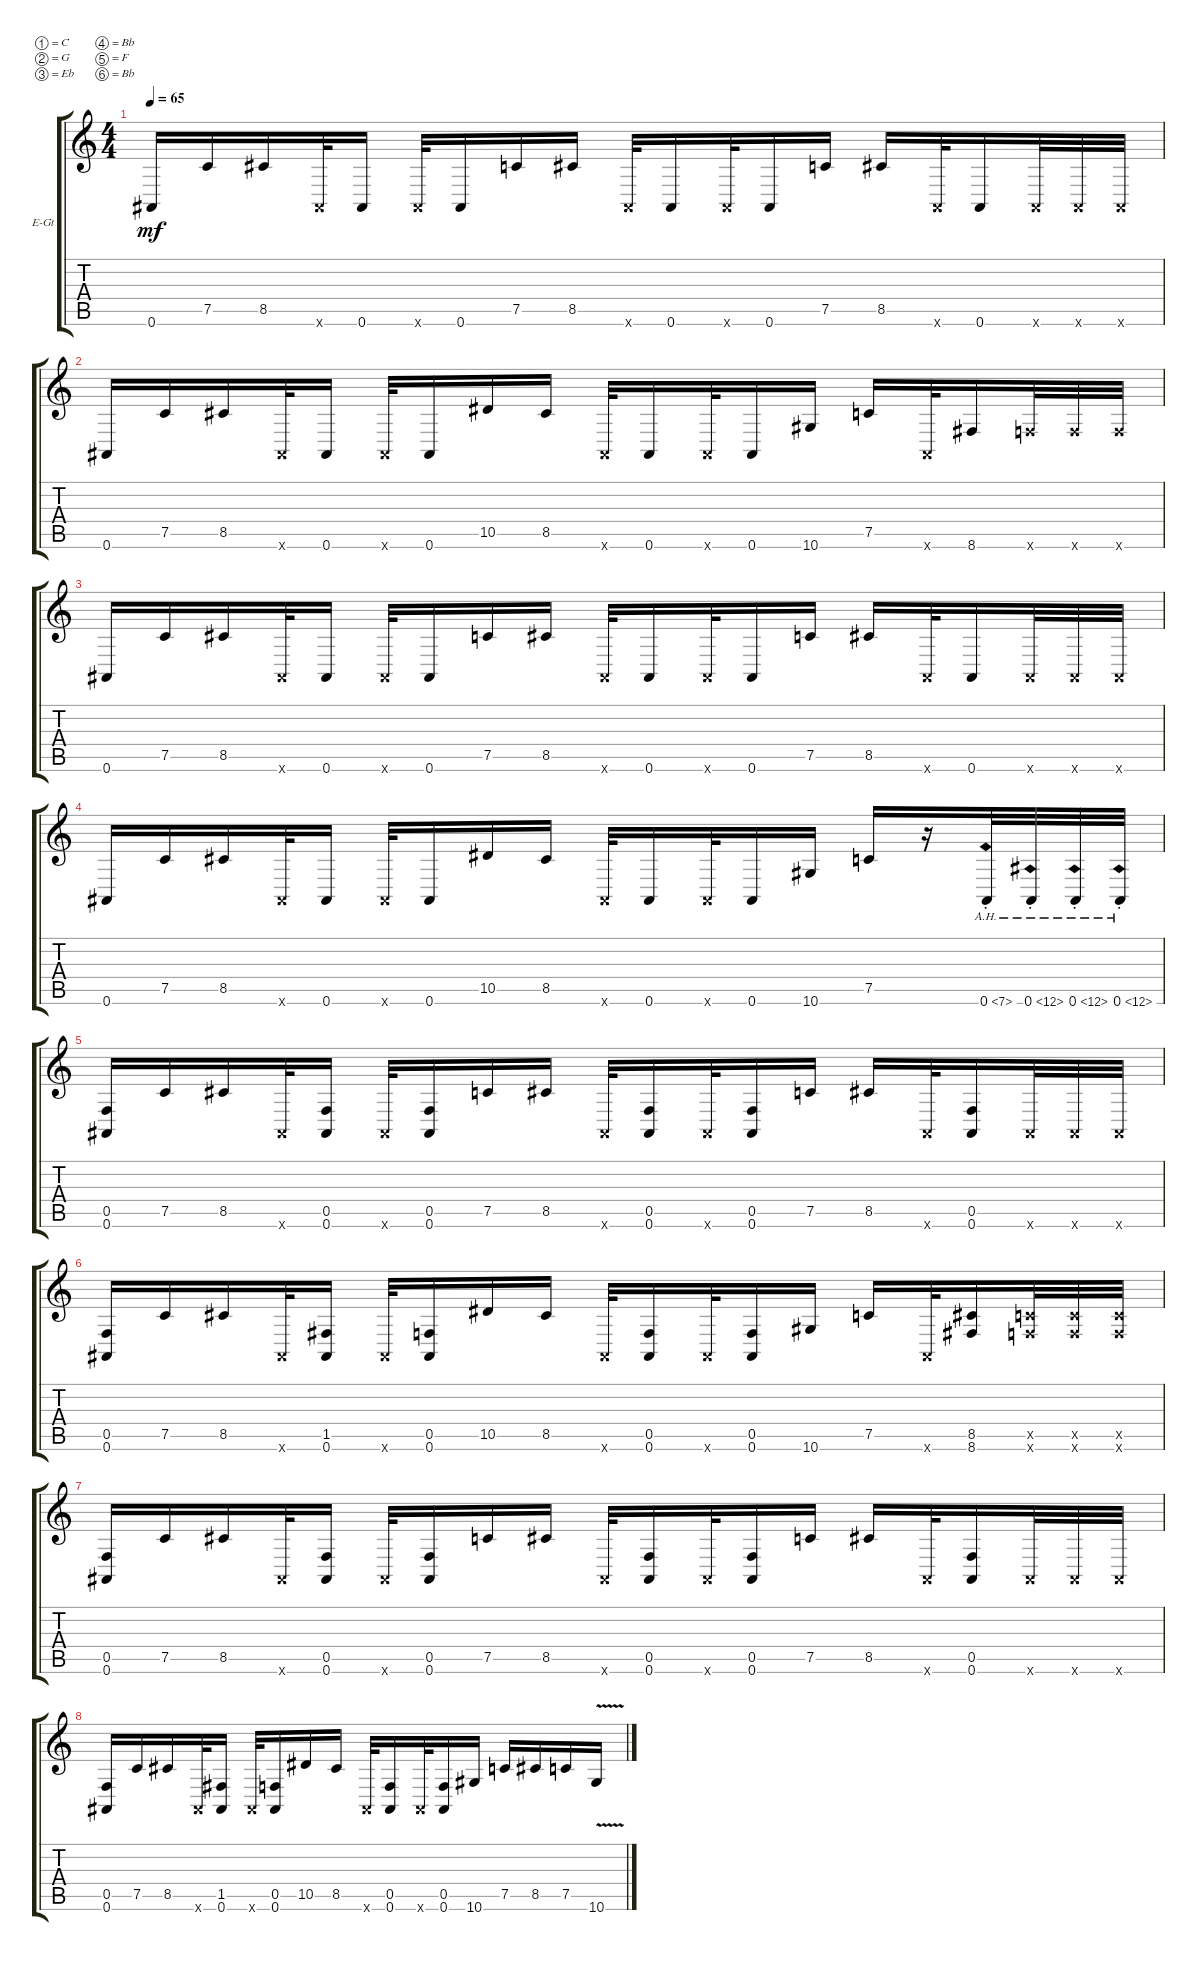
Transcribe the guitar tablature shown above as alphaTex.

\defaultSystemsLayout 4
\bracketExtendMode groupsimilarinstruments
\firstSystemTrackNameOrientation horizontal
\otherSystemsTrackNameOrientation horizontal
\track ("Electric Guitar" "E-Gt") {instrument distortionguitar}
\staff {score tabs}
\tuning (C4 G3 Eb3 Bb2 F2 Bb1)
\ts (4 4)
\tempo 65
\clef g2
\ks c
0.6.16{dy mf instrument distortionguitar} 7.5.16 8.5.16 0.6{x}.32 0.6.16 0.6{x}.32 0.6.16 7.5.16 8.5.16 0.6{x}.32 0.6.16 0.6{x}.32 0.6.16 7.5.16 8.5.16 0.6{x}.32 0.6.16 0.6{x}.32 0.6{x}.32 0.6{x}.32 |
0.6.16 7.5.16 8.5.16 0.6{x}.32 0.6.16 0.6{x}.32 0.6.16 10.5.16 8.5.16 0.6{x}.32 0.6.16 0.6{x}.32 0.6.16 10.6.16 7.5.16 0.6{x}.32 8.6.16 7.6{x}.32 7.6{x}.32 7.6{x}.32 |
0.6.16 7.5.16 8.5.16 0.6{x}.32 0.6.16 0.6{x}.32 0.6.16 7.5.16 8.5.16 0.6{x}.32 0.6.16 0.6{x}.32 0.6.16 7.5.16 8.5.16 0.6{x}.32 0.6.16 0.6{x}.32 0.6{x}.32 0.6{x}.32 |
0.6.16 7.5.16 8.5.16 0.6{x}.32 0.6.16 0.6{x}.32 0.6.16 10.5.16 8.5.16 0.6{x}.32 0.6.16 0.6{x}.32 0.6.16 10.6.16 7.5.16 r.16 0.6{ah 7 st}.32 0.6{ah 12 st}.32 0.6{ah 12 st}.32 0.6{ah 12 st}.32 |
(0.6 0.5).16 7.5.16 8.5.16 0.6{x}.32 (0.6 0.5).16 0.6{x}.32 (0.6 0.5).16 7.5.16 8.5.16 0.6{x}.32 (0.6 0.5).16 0.6{x}.32 (0.6 0.5).16 7.5.16 8.5.16 0.6{x}.32 (0.6 0.5).16 0.6{x}.32 0.6{x}.32 0.6{x}.32 |
(0.6 0.5).16 7.5.16 8.5.16 0.6{x}.32 (0.6 1.5).16 0.6{x}.32 (0.6 0.5).16 10.5.16 8.5.16 0.6{x}.32 (0.6 0.5).16 0.6{x}.32 (0.6 0.5).16 10.6.16 7.5.16 0.6{x}.32 (8.6 8.5).16 (7.6{x} 7.5{x}).32 (7.6{x} 7.5{x}).32 (7.6{x} 7.5{x}).32 |
(0.6 0.5).16 7.5.16 8.5.16 0.6{x}.32 (0.6 0.5).16 0.6{x}.32 (0.6 0.5).16 7.5.16 8.5.16 0.6{x}.32 (0.6 0.5).16 0.6{x}.32 (0.6 0.5).16 7.5.16 8.5.16 0.6{x}.32 (0.6 0.5).16 0.6{x}.32 0.6{x}.32 0.6{x}.32 |
(0.6 0.5).16 7.5.16 8.5.16 0.6{x}.32 (0.6 1.5).16 0.6{x}.32 (0.6 0.5).16 10.5.16 8.5.16 0.6{x}.32 (0.6 0.5).16 0.6{x}.32 (0.6 0.5).16 10.6.16 7.5.16 8.5.16 7.5.16 10.6{v}.16
